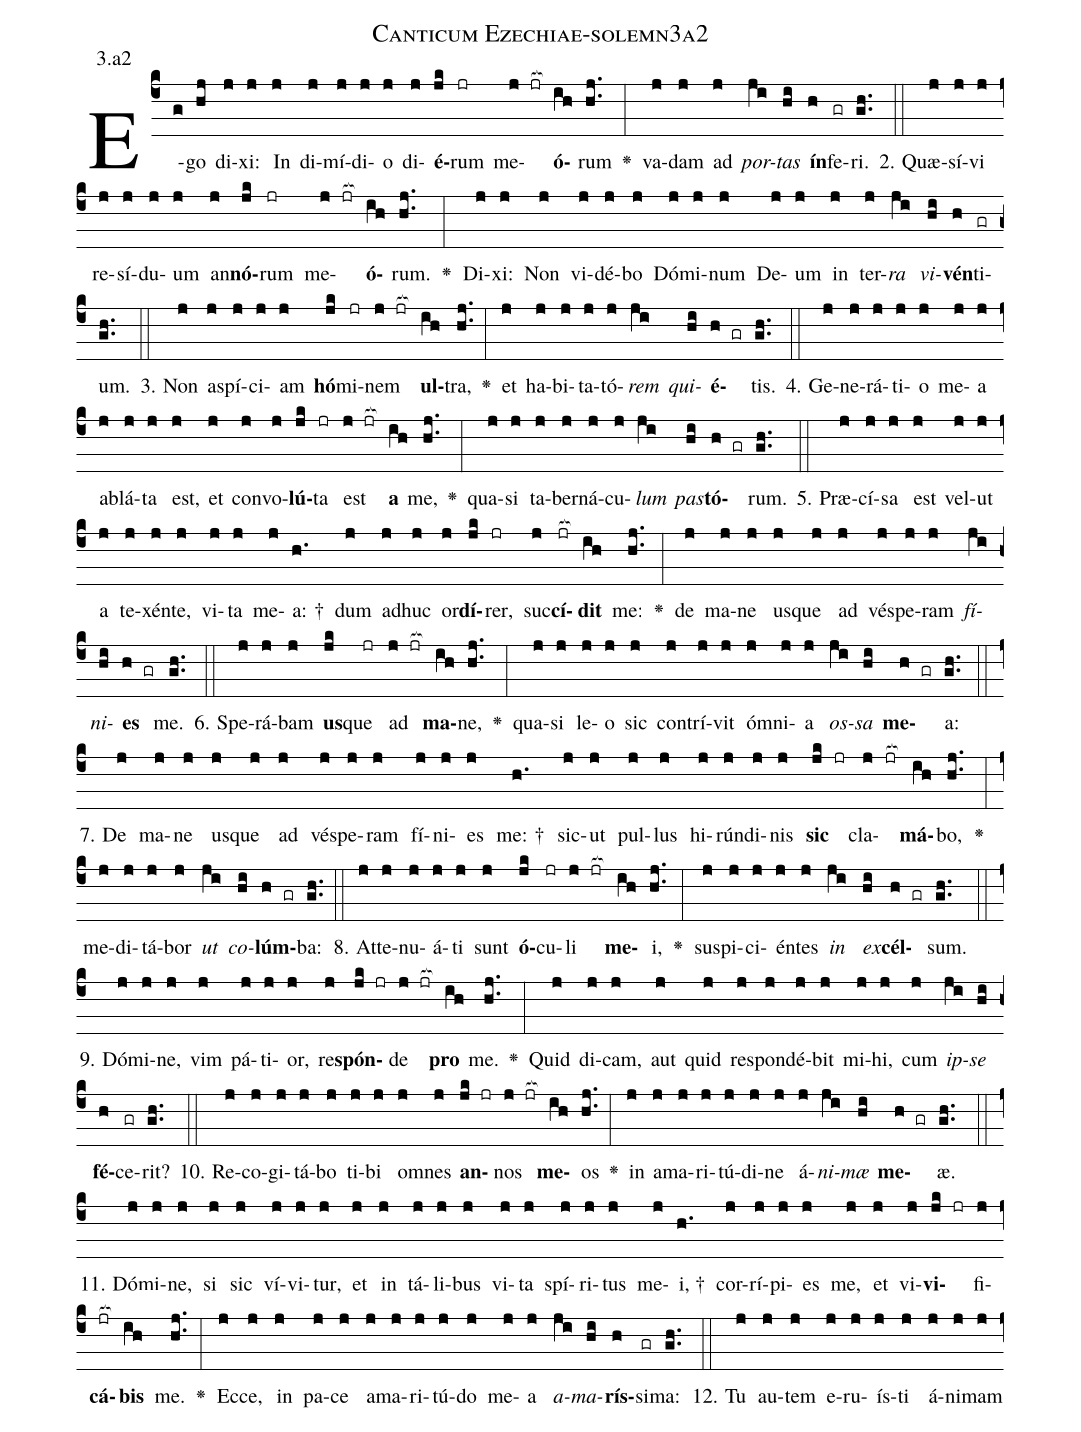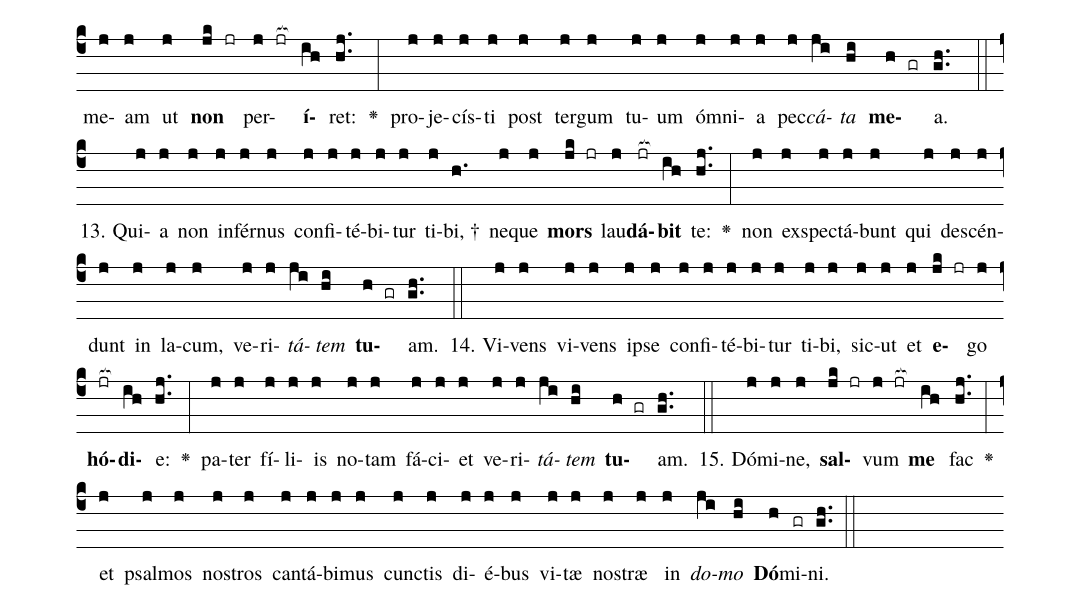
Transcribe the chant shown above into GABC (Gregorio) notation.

name: Canticum Ezechiae-solemn3a2;
annotation: 3.a2;
%%
(c4)E(g)go(hj) di(j)xi:(j) In(j) di(j)mí(j)di(j)o(j) di(j)<b>é</b>(jk)rum(jr) me(j jr[ocb:1{])<b>ó</b>(ih[ocb:0}])rum(hj..) <v>\greheightstar</v>(:) va(j)dam(j) ad(j) <i>por</i>(ji)<i>tas</i>(hi) <b>ín</b>(h)fe(gr)ri.(gh..) (::)
2. Quæ(j)sí(j)vi(j) re(j)sí(j)du(j)um(j) an(j)<b>nó</b>(jk)rum(jr) me(j jr[ocb:1{])<b>ó</b>(ih[ocb:0}])rum.(hj..) <v>\greheightstar</v>(:) Di(j)xi:(j) Non(j) vi(j)dé(j)bo(j) Dó(j)mi(j)num(j) De(j)um(j) in(j) ter(j)<i>ra</i>(ji) <i>vi</i>(hi)<b>vén</b>(h)ti(gr)um.(gh..) (::)
3. Non(j) a(j)spí(j)ci(j)am(j) <b>hó</b>(jk)mi(jr)nem(j jr[ocb:1{]) <b>ul</b>(ih[ocb:0}])tra,(hj..) <v>\greheightstar</v>(:) et(j) ha(j)bi(j)ta(j)tó(j)<i>rem</i>(ji) <i>qui</i>(hi)<b>é</b>(h gr)tis.(gh..) (::)
4. Ge(j)ne(j)rá(j)ti(j)o(j) me(j)a(j) ab(j)lá(j)ta(j) est,(j) et(j) con(j)vo(j)<b>lú</b>(jk)ta(jr) est(j jr[ocb:1{]) <b>a</b>(ih[ocb:0}]) me,(hj..) <v>\greheightstar</v>(:) qua(j)si(j) ta(j)ber(j)ná(j)cu(j)<i>lum</i>(ji) <i>pas</i>(hi)<b>tó</b>(h gr)rum.(gh..) (::)
5. Præ(j)cí(j)sa(j) est(j) vel(j)ut(j) a(j) te(j)xén(j)te,(j) vi(j)ta(j) me(j)a: †(h.) dum(j) ad(j)huc(j) or(j)<b>dí</b>(jk)rer,(jr) suc(j)<b>cí</b>(jr[ocb:1{])<b>dit</b>(ih[ocb:0}]) me:(hj..) <v>\greheightstar</v>(:) de(j) ma(j)ne(j) us(j)que(j) ad(j) vés(j)pe(j)ram(j) <i>fí</i>(ji)<i>ni</i>(hi)<b>es</b>(h gr) me.(gh..) (::)
6. Spe(j)rá(j)bam(j) <b>us</b>(jk)que(jr) ad(j jr[ocb:1{]) <b>ma</b>(ih[ocb:0}])ne,(hj..) <v>\greheightstar</v>(:) qua(j)si(j) le(j)o(j) sic(j) con(j)trí(j)vit(j) óm(j)ni(j)a(j) <i>os</i>(ji)<i>sa</i>(hi) <b>me</b>(h gr)a:(gh..) (::)
7. De(j) ma(j)ne(j) us(j)que(j) ad(j) vés(j)pe(j)ram(j) fí(j)ni(j)es(j) me: †(h.) sic(j)ut(j) pul(j)lus(j) hi(j)rún(j)di(j)nis(j) <b>sic</b>(jk jr) cla(j jr[ocb:1{])<b>má</b>(ih[ocb:0}])bo,(hj..) <v>\greheightstar</v>(:) me(j)di(j)tá(j)bor(j) <i>ut</i>(ji) <i>co</i>(hi)<b>lúm</b>(h gr)ba:(gh..) (::)
8. At(j)te(j)nu(j)á(j)ti(j) sunt(j) <b>ó</b>(jk)cu(jr)li(j jr[ocb:1{]) <b>me</b>(ih[ocb:0}])i,(hj..) <v>\greheightstar</v>(:) su(j)spi(j)ci(j)én(j)tes(j) <i>in</i>(ji) <i>ex</i>(hi)<b>cél</b>(h gr)sum.(gh..) (::)
9. Dó(j)mi(j)ne,(j) vim(j) pá(j)ti(j)or,(j) re(j)<b>spón</b>(jk jr)de(j jr[ocb:1{]) <b>pro</b>(ih[ocb:0}]) me.(hj..) <v>\greheightstar</v>(:) Quid(j) di(j)cam,(j) aut(j) quid(j) re(j)spon(j)dé(j)bit(j) mi(j)hi,(j) cum(j) <i>ip</i>(ji)<i>se</i>(hi) <b>fé</b>(h)ce(gr)rit?(gh..) (::)
10. Re(j)co(j)gi(j)tá(j)bo(j) ti(j)bi(j) om(j)nes(j) <b>an</b>(jk jr)nos(j jr[ocb:1{]) <b>me</b>(ih[ocb:0}])os(hj..) <v>\greheightstar</v>(:) in(j) a(j)ma(j)ri(j)tú(j)di(j)ne(j) á(j)<i>ni</i>(ji)<i>mæ</i>(hi) <b>me</b>(h gr)æ.(gh..) (::)
11. Dó(j)mi(j)ne,(j) si(j) sic(j) ví(j)vi(j)tur,(j) et(j) in(j) tá(j)li(j)bus(j) vi(j)ta(j) spí(j)ri(j)tus(j) me(j)i, †(h.) cor(j)rí(j)pi(j)es(j) me,(j) et(j) vi(j)<b>vi</b>(jk jr)fi(j)<b>cá</b>(jr[ocb:1{])<b>bis</b>(ih[ocb:0}]) me.(hj..) <v>\greheightstar</v>(:) Ec(j)ce,(j) in(j) pa(j)ce(j) a(j)ma(j)ri(j)tú(j)do(j) me(j)a(j) <i>a</i>(ji)<i>ma</i>(hi)<b>rís</b>(h)si(gr)ma:(gh..) (::)
12. Tu(j) au(j)tem(j) e(j)ru(j)ís(j)ti(j) á(j)ni(j)mam(j) me(j)am(j) ut(j) <b>non</b>(jk jr) per(j jr[ocb:1{])<b>í</b>(ih[ocb:0}])ret:(hj..) <v>\greheightstar</v>(:) pro(j)je(j)cís(j)ti(j) post(j) ter(j)gum(j) tu(j)um(j) óm(j)ni(j)a(j) pec(j)<i>cá</i>(ji)<i>ta</i>(hi) <b>me</b>(h gr)a.(gh..) (::)
13. Qui(j)a(j) non(j) in(j)fér(j)nus(j) con(j)fi(j)té(j)bi(j)tur(j) ti(j)bi, †(h.) ne(j)que(j) <b>mors</b>(jk jr) lau(j)<b>dá</b>(jr[ocb:1{])<b>bit</b>(ih[ocb:0}]) te:(hj..) <v>\greheightstar</v>(:) non(j) ex(j)spec(j)tá(j)bunt(j) qui(j) de(j)scén(j)dunt(j) in(j) la(j)cum,(j) ve(j)ri(j)<i>tá</i>(ji)<i>tem</i>(hi) <b>tu</b>(h gr)am.(gh..) (::)
14. Vi(j)vens(j) vi(j)vens(j) ip(j)se(j) con(j)fi(j)té(j)bi(j)tur(j) ti(j)bi,(j) sic(j)ut(j) et(j) <b>e</b>(jk jr)go(j) <b>hó</b>(jr[ocb:1{])<b>di</b>(ih[ocb:0}])e:(hj..) <v>\greheightstar</v>(:) pa(j)ter(j) fí(j)li(j)is(j) no(j)tam(j) fá(j)ci(j)et(j) ve(j)ri(j)<i>tá</i>(ji)<i>tem</i>(hi) <b>tu</b>(h gr)am.(gh..) (::)
15. Dó(j)mi(j)ne,(j) <b>sal</b>(jk jr)vum(j jr[ocb:1{]) <b>me</b>(ih[ocb:0}]) fac(hj..) <v>\greheightstar</v>(:) et(j) psal(j)mos(j) nos(j)tros(j) can(j)tá(j)bi(j)mus(j) cunc(j)tis(j) di(j)é(j)bus(j) vi(j)tæ(j) nos(j)træ(j) in(j) <i>do</i>(ji)<i>mo</i>(hi) <b>Dó</b>(h)mi(gr)ni.(gh..) (::)
